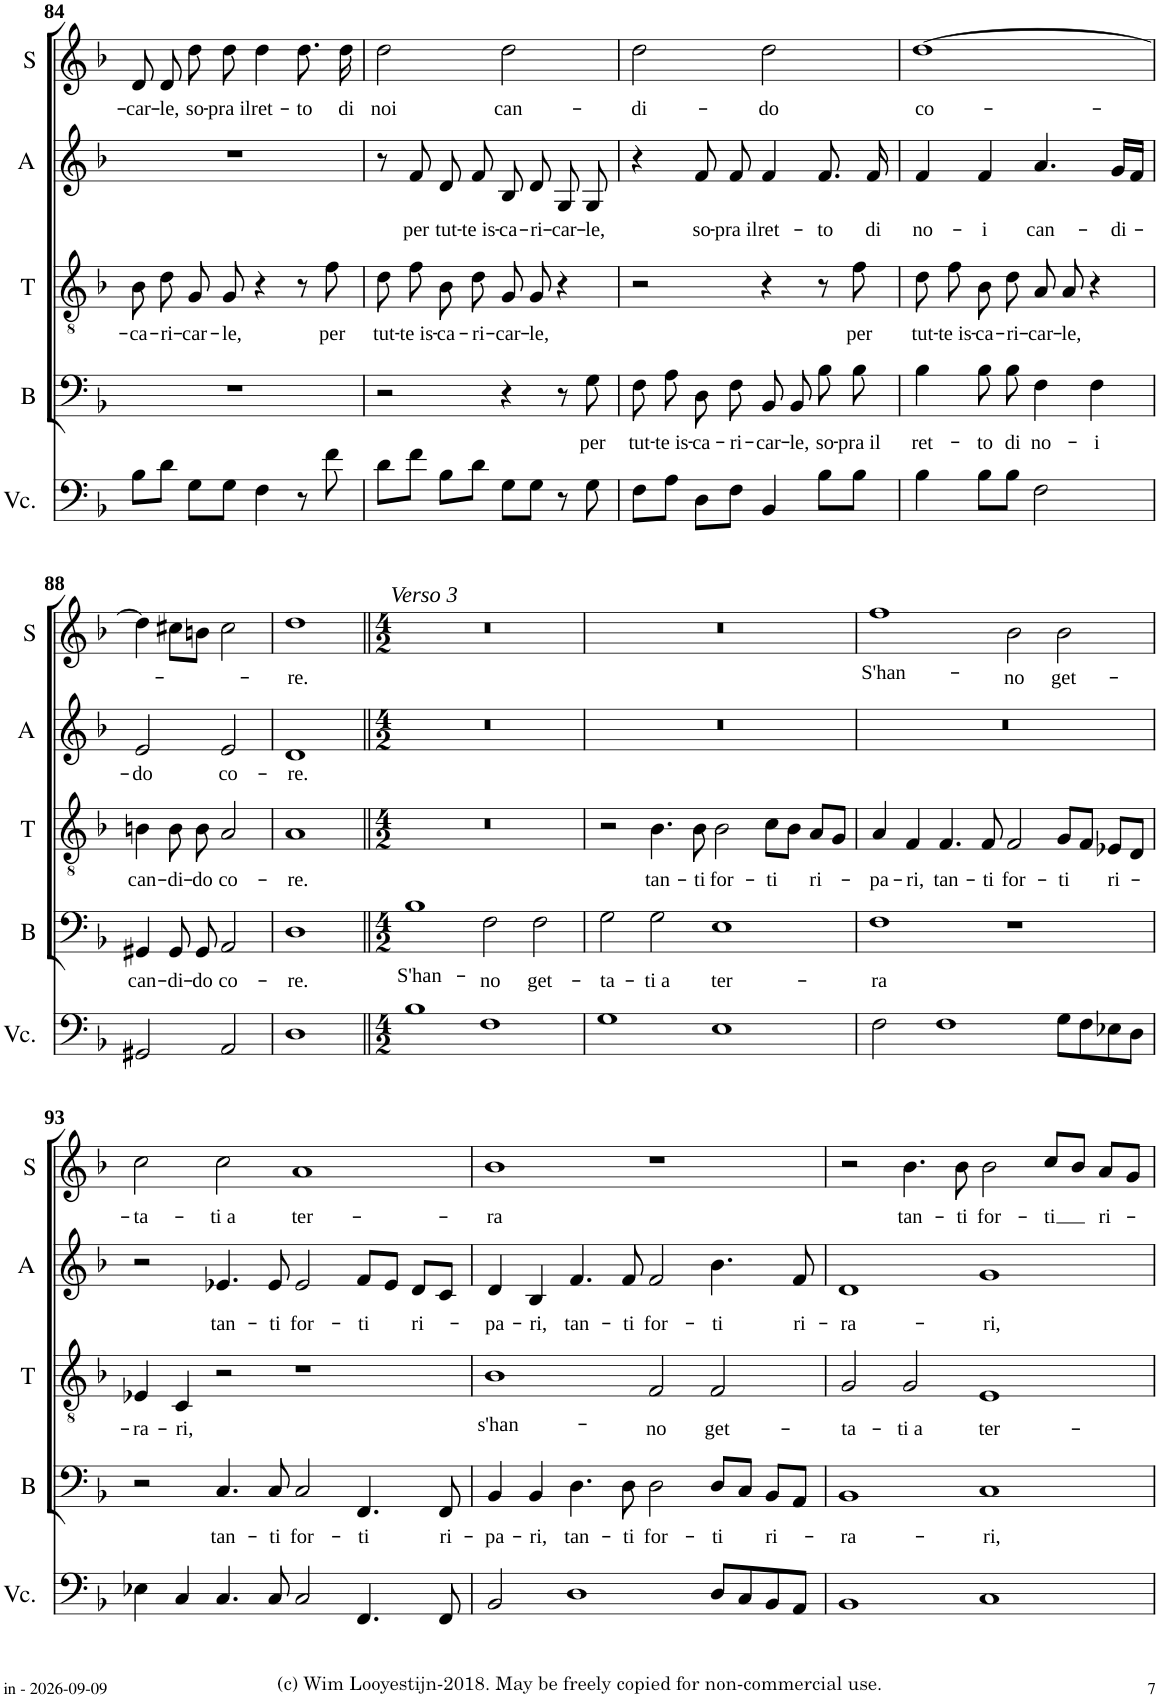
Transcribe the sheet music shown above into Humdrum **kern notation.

**kern	**kern	**text	**kern	**text	**kern	**text	**kern	**text
*part5	*part4	*part4	*part3	*part3	*part2	*part2	*part1	*part1
*staff5	*staff4	*staff4	*staff3	*staff3	*staff2	*staff2	*staff1	*staff1
*I"B.C.	*I"Basso	*	*I"Tenore	*	*I"Alto	*	*I"Canto	*
*	*I'B	*	*I'T	*	*I'A	*	*	*
!!LO:PB:g=z
*clefF4	*clefF4	*	*clefGv2	*	*clefG2	*	*clefG2	*
*k[b-]	*k[b-]	*	*k[b-]	*	*k[b-]	*	*k[b-]	*
*F:	*F:	*	*F:	*	*F:	*	*F:	*
*M4/4	*M4/4	*	*M4/4	*	*M4/4	*	*M4/4	*
*met(c)	*met(c)	*	*met(c)	*	*met(c)	*	*met(c)	*
=84	=84	=84	=84	=84	=84	=84	=84	=84
!	!	!	!	!LO:LY:b	!	!	!	!LO:LY:b
8B-\L	1r	.	8B-\	-ca-	1r	.	8d/	-car-
!	!	!	!	!LO:LY:b	!	!	!	!LO:LY:b
8d\J	.	.	8d\	-ri-	.	.	8d/	-le,
!	!	!	!	!LO:LY:b	!	!	!	!LO:LY:b
8G\L	.	.	8G/	-car-	.	.	8dd\	so-
!	!	!	!	!LO:LY:b	!	!	!	!LO:LY:b
8G\J	.	.	8G/	-le,	.	.	8dd\	pra il
!	!	!	!	!	!	!	!	!LO:LY:b
4F\	.	.	4r	.	.	.	4dd\	ret-
!	!	!	!	!	!	!	!	!LO:LY:b
8r	.	.	8r	.	.	.	8.dd\	-to
!	!	!	!	!LO:LY:b	!	!	!	!
8f\	.	.	8f\	per	.	.	.	.
!	!	!	!	!	!	!	!	!LO:LY:b
.	.	.	.	.	.	.	16dd\	di
=85	=85	=85	=85	=85	=85	=85	=85	=85
!	!	!	!	!LO:LY:b	!	!	!	!LO:LY:b
8d\L	2r	.	8d\	tut-	8r	.	2dd\	noi
!	!	!	!	!LO:LY:b	!	!LO:LY:b	!	!
8f\J	.	.	8f\	te is-	8f/	per	.	.
!	!	!	!	!LO:LY:b	!	!LO:LY:b	!	!
8B-\L	.	.	8B-\	-ca-	8d/	tut-	.	.
!	!	!	!	!LO:LY:b	!	!LO:LY:b	!	!
8d\J	.	.	8d\	-ri-	8f/	te is-	.	.
!	!	!	!	!LO:LY:b	!	!LO:LY:b	!	!LO:LY:b
8G\L	4r	.	8G/	-car-	8B-/	-ca-	2dd\	can-
!	!	!	!	!LO:LY:b	!	!LO:LY:b	!	!
8G\J	.	.	8G/	-le,	8d/	-ri-	.	.
!	!	!	!	!	!	!LO:LY:b	!	!
8r	8r	.	4r	.	8G/	-car-	.	.
!	!	!LO:LY:b	!	!	!	!LO:LY:b	!	!
8G\	8G\	per	.	.	8G/	-le,	.	.
=86	=86	=86	=86	=86	=86	=86	=86	=86
!	!	!LO:LY:b	!	!	!	!	!	!LO:LY:b
8F\L	8F\	tut-	2r	.	4r	.	2dd\	-di-
!	!	!LO:LY:b	!	!	!	!	!	!
8A\J	8A\	te is-	.	.	.	.	.	.
!	!	!LO:LY:b	!	!	!	!LO:LY:b	!	!
8D\L	8D\	-ca-	.	.	8f/	so-	.	.
!	!	!LO:LY:b	!	!	!	!LO:LY:b	!	!
8F\J	8F\	-ri-	.	.	8f/	pra il	.	.
!	!	!LO:LY:b	!	!	!	!LO:LY:b	!	!LO:LY:b
4BB-/	8BB-/	-car-	4r	.	4f/	ret-	2dd\	-do
!	!	!LO:LY:b	!	!	!	!	!	!
.	8BB-/	-le,	.	.	.	.	.	.
!	!	!LO:LY:b	!	!	!	!LO:LY:b	!	!
8B-\L	8B-\	so-	8r	.	8.f/	-to	.	.
!	!	!LO:LY:b	!	!LO:LY:b	!	!	!	!
8B-\J	8B-\	pra il	8f\	per	.	.	.	.
!	!	!	!	!	!	!LO:LY:b	!	!
.	.	.	.	.	16f/	di	.	.
=87	=87	=87	=87	=87	=87	=87	=87	=87
!	!	!LO:LY:b	!	!LO:LY:b	!	!LO:LY:b	!	!LO:LY:b
4B-\	4B-\	ret-	8d\	tut-	4f/	no-	[1dd	co-
!	!	!	!	!LO:LY:b	!	!	!	!
.	.	.	8f\	te is-	.	.	.	.
!	!	!LO:LY:b	!	!LO:LY:b	!	!LO:LY:b	!	!
8B-\L	8B-\	-to	8B-\	-ca-	4f/	-i	.	.
!	!	!LO:LY:b	!	!LO:LY:b	!	!	!	!
8B-\J	8B-\	di	8d\	-ri-	.	.	.	.
!	!	!LO:LY:b	!	!LO:LY:b	!	!LO:LY:b	!	!
2F\	4F\	no-	8A/	-car-	4.a/	can-	.	.
!	!	!	!	!LO:LY:b	!	!	!	!
.	.	.	8A/	-le,	.	.	.	.
!	!	!LO:LY:b	!	!	!	!	!	!
.	4F\	-i	4r	.	.	.	.	.
!	!	!	!	!	!	!LO:LY:b	!	!
.	.	.	.	.	16g/LL	-di-	.	.
.	.	.	.	.	16f/JJ	.	.	.
!!LO:LB:g=z
=88	=88	=88	=88	=88	=88	=88	=88	=88
!	!	!LO:LY:b	!	!LO:LY:b	!	!LO:LY:b	!	!
2GG#X/	4GG#X/	can-	4Bn\	can-	2e/	-do	4dd\]	.
!	!	!LO:LY:b	!	!LO:LY:b	!	!	!	!
.	8GG#/	-di-	8B\	-di-	.	.	8cc#X\L	.
!	!	!LO:LY:b	!	!LO:LY:b	!	!	!	!
.	8GG#/	-do	8B\	-do	.	.	8bn\J	.
!	!	!LO:LY:b	!	!LO:LY:b	!	!LO:LY:b	!	!
2AA/	2AA/	co-	2A/	co-	2e/	co-	2cc#\	.
=89	=89	=89	=89	=89	=89	=89	=89	=89
!	!	!LO:LY:b	!	!LO:LY:b	!	!LO:LY:b	!	!LO:LY:b
1D	1D	-re.	1A	-re.	1d	-re.	1dd	-re.
=90||	=90||	=90||	=90||	=90||	=90||	=90||	=90||	=90||
*M4/2	*M4/2	*	*M4/2	*	*M4/2	*	*M4/2	*
!	!	!	!	!	!	!	!LO:TX:a:i:t=Verso 3	!
!	!	!LO:LY:b	!	!	!	!	!	!
1B-	1B-	S'han-	0r	.	0r	.	0r	.
!	!	!LO:LY:b	!	!	!	!	!	!
1F	2F\	-no	.	.	.	.	.	.
!	!	!LO:LY:b	!	!	!	!	!	!
.	2F\	get-	.	.	.	.	.	.
=91	=91	=91	=91	=91	=91	=91	=91	=91
!	!	!LO:LY:b	!	!	!	!	!	!
1G	2G\	-ta-	2r	.	0r	.	0r	.
!	!	!LO:LY:b	!	!LO:LY:b	!	!	!	!
.	2G\	ti a	4.B-\	tan-	.	.	.	.
!	!	!	!	!LO:LY:b	!	!	!	!
.	.	.	8B-\	-ti	.	.	.	.
!	!	!LO:LY:b	!	!LO:LY:b	!	!	!	!
1E	1E	ter-	2B-\	for-	.	.	.	.
!	!	!	!	!LO:LY:b	!	!	!	!
.	.	.	8c\L	-ti	.	.	.	.
.	.	.	8B-\J	.	.	.	.	.
!	!	!	!	!LO:LY:b	!	!	!	!
.	.	.	8A/L	ri-	.	.	.	.
.	.	.	8G/J	.	.	.	.	.
=92	=92	=92	=92	=92	=92	=92	=92	=92
!	!	!LO:LY:b	!	!LO:LY:b	!	!	!	!LO:LY:b
2F\	1F	-ra	4A/	-pa-	0r	.	1ff	S'han-
!	!	!	!	!LO:LY:b	!	!	!	!
.	.	.	4F/	-ri,	.	.	.	.
!	!	!	!	!LO:LY:b	!	!	!	!
1F	.	.	4.F/	tan-	.	.	.	.
!	!	!	!	!LO:LY:b	!	!	!	!
.	.	.	8F/	-ti	.	.	.	.
!	!	!	!	!LO:LY:b	!	!	!	!LO:LY:b
.	1r	.	2F/	for-	.	.	2b-\	-no
!	!	!	!	!LO:LY:b	!	!	!	!LO:LY:b
8G\L	.	.	8G/L	-ti	.	.	2b-\	get-
8F\	.	.	8F/J	.	.	.	.	.
!	!	!	!	!LO:LY:b	!	!	!	!
8E-X\	.	.	8E-X/L	ri-	.	.	.	.
8D\J	.	.	8D/J	.	.	.	.	.
!!LO:LB:g=z
=93	=93	=93	=93	=93	=93	=93	=93	=93
!	!	!	!	!LO:LY:b	!	!	!	!LO:LY:b
4E-X\	2r	.	4E-X/	-ra-	2r	.	2cc\	-ta-
!	!	!	!	!LO:LY:b	!	!	!	!
4C/	.	.	4C/	-ri,	.	.	.	.
!	!	!LO:LY:b	!	!	!	!LO:LY:b	!	!LO:LY:b
4.C/	4.C/	tan-	2r	.	4.e-X/	tan-	2cc\	ti a
!	!	!LO:LY:b	!	!	!	!LO:LY:b	!	!
8C/	8C/	-ti	.	.	8e-/	-ti	.	.
!	!	!LO:LY:b	!	!	!	!LO:LY:b	!	!LO:LY:b
2C/	2C/	for-	1r	.	2e-/	for-	1a	ter-
!	!	!LO:LY:b	!	!	!	!LO:LY:b	!	!
4.FF/	4.FF/	-ti	.	.	8f/L	-ti	.	.
.	.	.	.	.	8e-/J	.	.	.
!	!	!	!	!	!	!LO:LY:b	!	!
.	.	.	.	.	8d/L	ri-	.	.
!	!	!LO:LY:b	!	!	!	!	!	!
8FF/	8FF/	ri-	.	.	8c/J	.	.	.
=94	=94	=94	=94	=94	=94	=94	=94	=94
!	!	!LO:LY:b	!	!LO:LY:b	!	!LO:LY:b	!	!LO:LY:b
2BB-/	4BB-/	-pa-	1B-	s'han-	4d/	-pa-	1b-	-ra
!	!	!LO:LY:b	!	!	!	!LO:LY:b	!	!
.	4BB-/	-ri,	.	.	4B-/	-ri,	.	.
!	!	!LO:LY:b	!	!	!	!LO:LY:b	!	!
1D	4.D\	tan-	.	.	4.f/	tan-	.	.
!	!	!LO:LY:b	!	!	!	!LO:LY:b	!	!
.	8D\	-ti	.	.	8f/	-ti	.	.
!	!	!LO:LY:b	!	!LO:LY:b	!	!LO:LY:b	!	!
.	2D\	for-	2F/	-no	2f/	for-	1r	.
!	!	!LO:LY:b	!	!LO:LY:b	!	!LO:LY:b	!	!
8D/L	8D/L	-ti	2F/	get-	4.b-\	-ti	.	.
8C/	8C/J	.	.	.	.	.	.	.
!	!	!LO:LY:b	!	!	!	!	!	!
8BB-/	8BB-/L	ri-	.	.	.	.	.	.
!	!	!	!	!	!	!LO:LY:b	!	!
8AA/J	8AA/J	.	.	.	8f/	ri-	.	.
=95	=95	=95	=95	=95	=95	=95	=95	=95
!	!	!LO:LY:b	!	!LO:LY:b	!	!LO:LY:b	!	!
1BB-	1BB-	-ra-	2G/	-ta-	1d	-ra-	2r	.
!	!	!	!	!LO:LY:b	!	!	!	!LO:LY:b
.	.	.	2G/	ti a	.	.	4.b-\	tan-
!	!	!	!	!	!	!	!	!LO:LY:b
.	.	.	.	.	.	.	8b-\	-ti
!	!	!LO:LY:b	!	!LO:LY:b	!	!LO:LY:b	!	!LO:LY:b
1C	1C	-ri,	1E	ter-	1g	-ri,	2b-\	for-
!	!	!	!	!	!	!	!	!LO:LY:b
.	.	.	.	.	.	.	8cc/L	-ti
.	.	.	.	.	.	.	8b-/J	.
!	!	!	!	!	!	!	!	!LO:LY:b
.	.	.	.	.	.	.	8a/L	ri-
.	.	.	.	.	.	.	8g/J	.
=	=	=	=	=	=	=	=	=
*-	*-	*-	*-	*-	*-	*-	*-	*-
